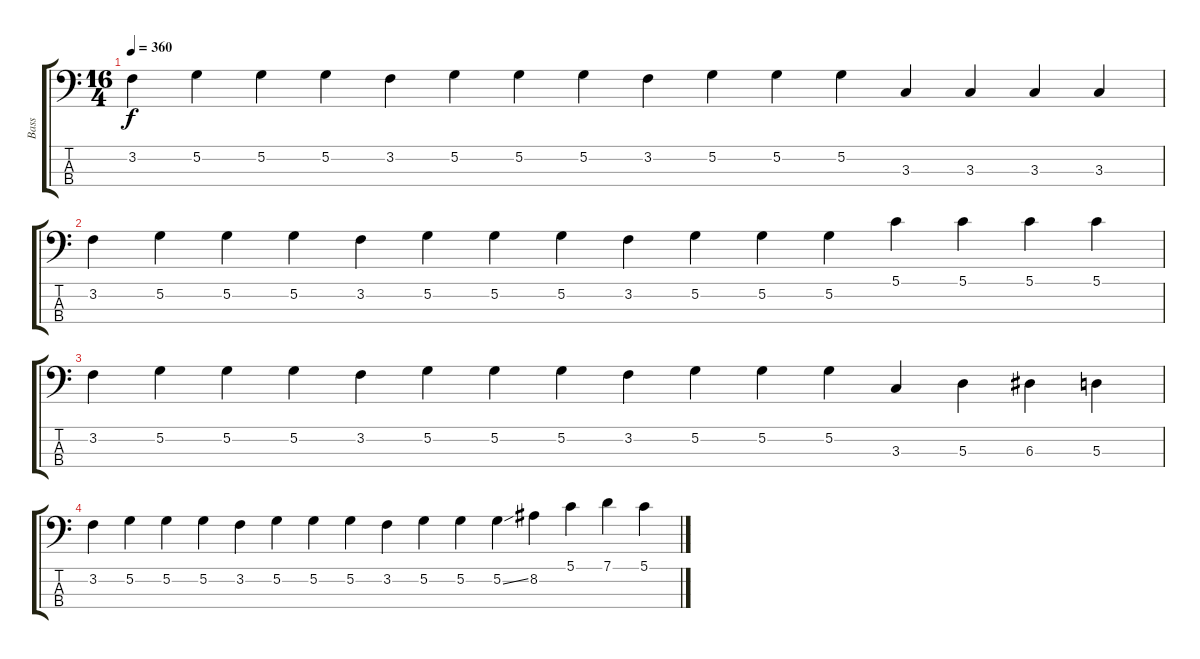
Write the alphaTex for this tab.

\track ("Bass" "Bass") {instrument electricbassfinger}
\staff {score tabs}
\tuning (G2 D2 A1 E1) {hide}
\ts (16 4)
\tempo 360
\clef f4
\ks c
3.2.4{dy f} 5.2.4 5.2.4 5.2.4 3.2.4 5.2.4 5.2.4 5.2.4 3.2.4 5.2.4 5.2.4 5.2.4 3.3.4 3.3.4 3.3.4 3.3.4 |
3.2.4 5.2.4 5.2.4 5.2.4 3.2.4 5.2.4 5.2.4 5.2.4 3.2.4 5.2.4 5.2.4 5.2.4 5.1.4 5.1.4 5.1.4 5.1.4 |
3.2.4 5.2.4 5.2.4 5.2.4 3.2.4 5.2.4 5.2.4 5.2.4 3.2.4 5.2.4 5.2.4 5.2.4 3.3.4 5.3.4 6.3.4 5.3.4 |
3.2.4 5.2.4 5.2.4 5.2.4 3.2.4 5.2.4 5.2.4 5.2.4 3.2.4 5.2.4 5.2.4 5.2{ss}.4 8.2.4 5.1.4 7.1.4 5.1.4
